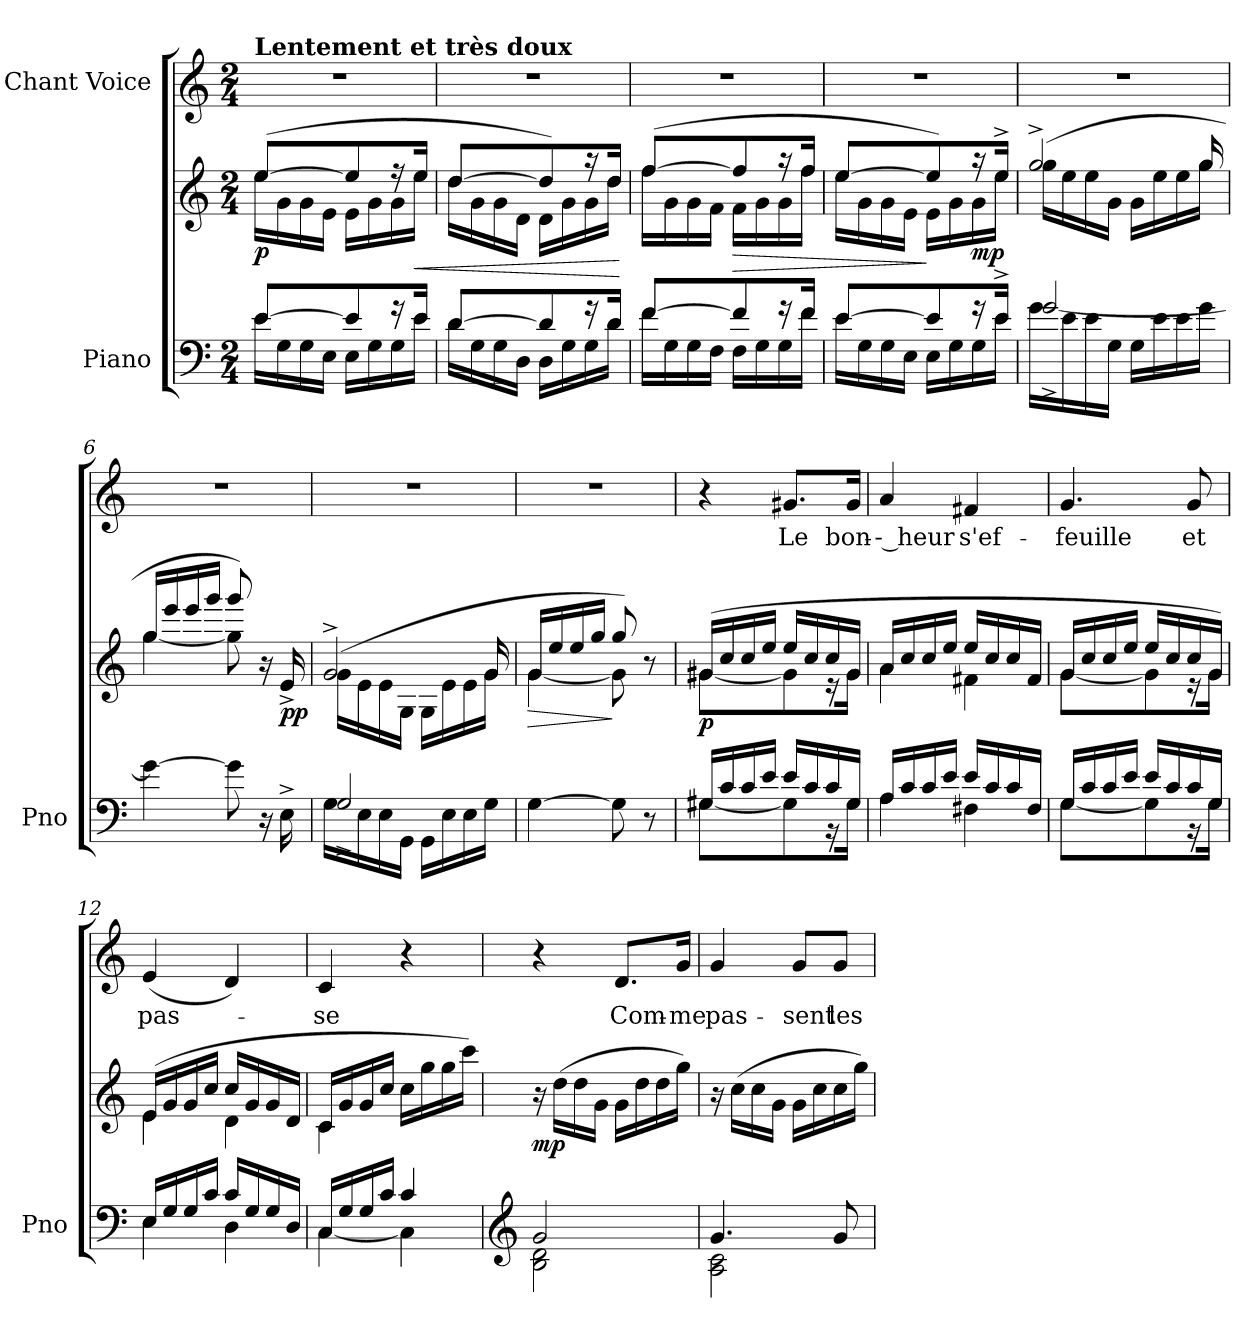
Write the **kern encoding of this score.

**kern	**kern	**dynam	**kern	**text
*part2	*part2	*part2	*part1	*part1
*staff3	*staff2	*staff2/3	*staff1	*staff1
*I"Piano	*	*	*I"Chant Voice	*
*I'Pno	*	*	*	*
*clefF4	*clefG2	*	*clefG2	*
*k[]	*k[]	*	*k[]	*
*M2/4	*M2/4	*	*M2/4	*
=1	=1	=1	=1	=1
*^	*^	*	*	*
!	!	!	!	!	!LO:TX:a:B:t=Lentement et très doux	!
!	!	!	!	!LO:DY:b	!	!
[4e/	16e\LL	([4ee/	16ee\LL	p	2r	.
.	16G\	.	16g\	.	.	.
.	16G\	.	16g\	.	.	.
.	16E\JJ	.	16e\JJ	.	.	.
8e/L]	16E\LL	8ee/L]	16e\LL	.	.	.
.	16G\	.	16g\	.	.	.
16r	16G\	16r	16g\	.	.	.
!	!	!	!	!LO:HP:b	!	!
16e/JJ	16e\JJ	16ee/JJ	16ee\JJ	<	.	.
=2	=2	=2	=2	=2	=2	=2
[4d/	16d\LL	[4dd/	16dd\LL	.	2r	.
.	16G\	.	16g\	.	.	.
.	16G\	.	16g\	.	.	.
.	16D\JJ	.	16d\JJ	.	.	.
8d/L]	16D\LL	8dd/L])	16d\LL	.	.	.
.	16G\	.	16g\	.	.	.
16r	16G\	16r	16g\	.	.	.
16d/JJ	16d\JJ	16dd/JJ	16dd\JJ	.	.	.
*v	*v	*	*	*	*	*
*	*v	*v	*	*	*
.	.	[	.	.
=3	=3	=3	=3	=3
*^	*^	*	*	*
[4f/	16f\LL	([4ff/	16ff\LL	.	2r	.
.	16G\	.	16g\	.	.	.
.	16G\	.	16g\	.	.	.
.	16F\JJ	.	16f\JJ	.	.	.
!	!	!	!	!LO:HP:b	!	!
8f/L]	16F\LL	8ff/L]	16f\LL	>	.	.
.	16G\	.	16g\	.	.	.
16r	16G\	16r	16g\	.	.	.
16f/JJ	16f\JJ	16ff/JJ	16ff\JJ	.	.	.
=4	=4	=4	=4	=4	=4	=4
[4e/	16e\LL	[4ee/	16ee\LL	.	2r	.
.	16G\	.	16g\	.	.	.
.	16G\	.	16g\	.	.	.
.	16E\JJ	.	16e\JJ	.	.	.
8e/L]	16E\LL	8ee/L])	16e\LL	]	.	.
.	16G\	.	16g\	.	.	.
!	!	!	!	!LO:DY:b	!	!
16r	16G\	16r	16g\	mp	.	.
16e^/JJ	16e\JJ	16ee^/JJ	16ee\JJ	.	.	.
=5	=5	=5	=5	=5	=5	=5
!	!	!LO:N:head=open	!	!	!	!
*	*	*	*^	*	*	*
16g\LL	[>2g^/	(2gg^/	16gg\LL	4..ryy	.	2r	.
16e\	.	.	16ee\	.	.	.	.
16e\	.	.	16ee\	.	.	.	.
16G\JJ	.	.	16g\JJ	.	.	.	.
16G\LL	.	.	16g\LL	.	.	.	.
16e\	.	.	16ee\	.	.	.	.
16e\	.	.	16ee\	.	.	.	.
16g\JJ	.	.	16gg\JJ	16gg/	.	.	.
*v	*v	*	*	*	*	*	*
*	*	*v	*v	*	*	*
=6	=6	=6	=6	=6	=6
4g\_	16gg/LL	[4gg\	.	2r	.
.	16eee/	.	.	.	.
.	16eee/	.	.	.	.
.	16ggg/JJ	.	.	.	.
8g\]	8ggg/)	8gg\]	.	.	.
16r	16r	8ryy	.	.	.
!	!	!	!LO:DY:b	!	!
16E^\	16e^/	.	pp	.	.
*	*v	*v	*	*	*
=7	=7	=7	=7	=7
*^	*	*	*	*
!	!	!LO:N:head=open	!	!	!
*	*	*^	*	*	*
*	*	*	*^	*	*	*
16G\LL	2G^/	(2g^/	16g\LL	4..ryy	.	2r	.
16E\	.	.	16e\	.	.	.	.
16E\	.	.	16e\	.	.	.	.
16GG\JJ	.	.	16G\JJ	.	.	.	.
16GG\LL	.	.	16G\LL	.	.	.	.
16E\	.	.	16e\	.	.	.	.
16E\	.	.	16e\	.	.	.	.
16G\JJ	.	.	16g\JJ	16g/	.	.	.
*v	*v	*	*	*	*	*	*
=8	=8	=8	=8	=8	=8	=8
!	!	!	!	!LO:HP:b	!	!
*	*	*v	*v	*	*	*
[>4G\	16g/LL	[4g\	>	2r	.
.	16ee/	.	.	.	.
.	16ee/	.	.	.	.
.	16gg/JJ	.	.	.	.
8G\]	8gg/)	8g\]	]	.	.
8r	8r	8ryy	.	.	.
=9	=9	=9	=9	=9	=9
*^	*	*	*	*	*
!	!	!	!	!LO:DY:b	!	!
16G#X/LL	[4G#\	(16g#X/LL	[4g#\	p	4r	.
16c/	.	16cc/	.	.	.	.
16c/	.	16cc/	.	.	.	.
16e/JJ	.	16ee/JJ	.	.	.	.
16e/LL	8G#\L]	16ee/LL	8g#\L]	.	8.g#X/L	Le
16c/	.	16cc/	.	.	.	.
16c/	16r	16cc/	16r	.	.	.
16G#/JJ	16G#\JJ	16g#/JJ	16g#\JJ	.	16g#/Jk	bon-
=10	=10	=10	=10	=10	=10	=10
16A/LL	4A\	16a/LL	4a\	.	4a/	-- heur
16c/	.	16cc/	.	.	.	.
16c/	.	16cc/	.	.	.	.
16e/JJ	.	16ee/JJ	.	.	.	.
16e/LL	4F#X\	16ee/LL	4f#X\	.	4f#X/	s'ef-
16c/	.	16cc/	.	.	.	.
16c/	.	16cc/	.	.	.	.
16F#/JJ	.	16f#/JJ	.	.	.	.
=11	=11	=11	=11	=11	=11	=11
16G/LL	[4G\	16g/LL	[4g\	.	4.g/	-feuille
16c/	.	16cc/	.	.	.	.
16c/	.	16cc/	.	.	.	.
16e/JJ	.	16ee/JJ	.	.	.	.
16e/LL	8G\L]	16ee/LL	8g\L]	.	.	.
16c/	.	16cc/	.	.	.	.
16c/	16r	16cc/	16r	.	8g/	et
16G/JJ	16G\JJ	16g/JJ)	16g\JJ	.	.	.
=12	=12	=12	=12	=12	=12	=12
16E/LL	4E\	(16e/LL	4e\	.	(4e/	pas-
16G/	.	16g/	.	.	.	.
16G/	.	16g/	.	.	.	.
16c/JJ	.	16cc/JJ	.	.	.	.
16c/LL	4D\	16cc/LL	4d\	.	4d/)	.
16G/	.	16g/	.	.	.	.
16G/	.	16g/	.	.	.	.
16D/JJ	.	16d/JJ	.	.	.	.
=13	=13	=13	=13	=13	=13	=13
16C/LL	[4C\	16c/LL	4c\	.	4c/	-se
16G/	.	16g/	.	.	.	.
16G/	.	16g/	.	.	.	.
16c/JJ	.	16cc/JJ	.	.	.	.
4c/	4C\]	16cc\LL	4ryy	.	4r	.
.	.	16gg\	.	.	.	.
.	.	16gg\	.	.	.	.
.	.	16ccc\JJ)	.	.	.	.
*	*	*v	*v	*	*	*
=14	=14	=14	=14	=14	=14
*clefG2	*	*	*	*	*
!	!	!	!LO:DY:b	!	!
2g/	2B\ 2d\	16r	mp	4r	.
.	.	(16dd\LL	.	.	.
.	.	16dd\	.	.	.
.	.	16g\JJ	.	.	.
.	.	16g\LL	.	8.d/L	Com-
.	.	16dd\	.	.	.
.	.	16dd\	.	.	.
.	.	16gg\JJ)	.	16g/Jk	-me
=15	=15	=15	=15	=15	=15
4.g/	2A\ 2c\	16r	.	4g/	pas-
.	.	(16cc\LL	.	.	.
.	.	16cc\	.	.	.
.	.	16g\JJ	.	.	.
.	.	16g\LL	.	8g/L	-sent
.	.	16cc\	.	.	.
8g/	.	16cc\	.	8g/J	les
.	.	16gg\JJ)	.	.	.
*v	*v	*	*	*	*
=	=	=	=	=
*-	*-	*-	*-	*-
